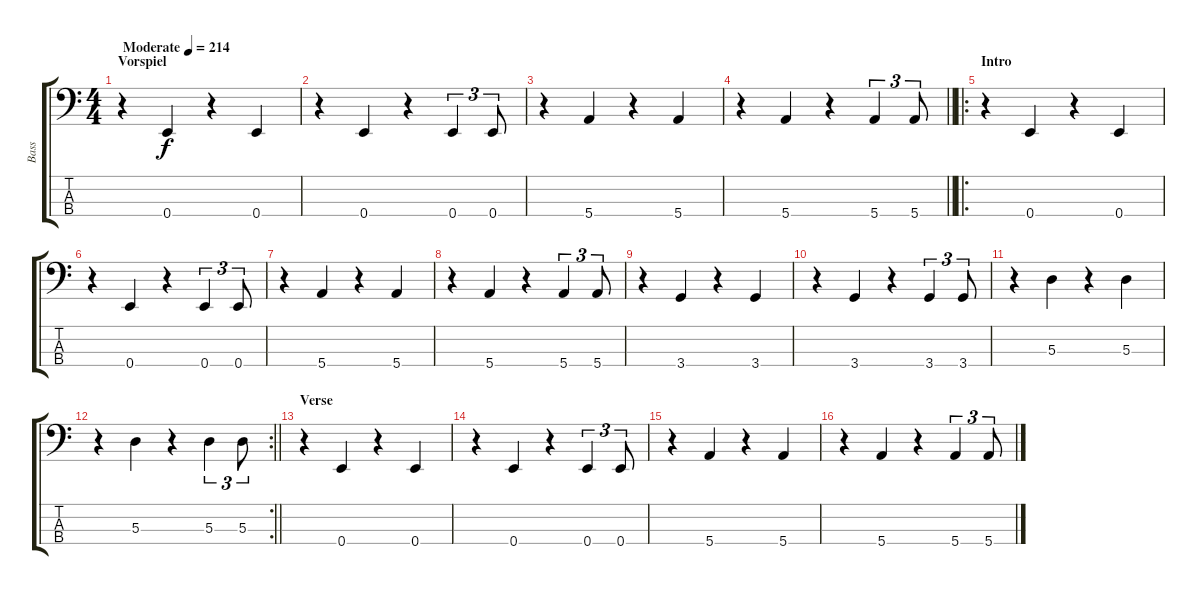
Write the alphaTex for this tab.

\track ("Bass" "Bass") {instrument electricbassfinger}
\staff {score tabs}
\tuning (G2 D2 A1 E1) {hide}
\ts (4 4)
\section ("" "Vorspiel")
\tempo (214 "Moderate")
\clef f4
\ks c
r.4{dy f instrument electricbassfinger} 0.4.4 r.4 0.4.4 |
r.4 0.4.4 r.4 0.4.4{tu (3 2)} 0.4.8{tu (3 2)} |
r.4 5.4.4 r.4 5.4.4 |
\barLineRight lightlight
r.4 5.4.4 r.4 5.4.4{tu (3 2)} 5.4.8{tu (3 2)} |
\ro
\section ("" "Intro")
r.4 0.4.4 r.4 0.4.4 |
r.4 0.4.4 r.4 0.4.4{tu (3 2)} 0.4.8{tu (3 2)} |
r.4 5.4.4 r.4 5.4.4 |
r.4 5.4.4 r.4 5.4.4{tu (3 2)} 5.4.8{tu (3 2)} |
r.4 3.4.4 r.4 3.4.4 |
r.4 3.4.4 r.4 3.4.4{tu (3 2)} 3.4.8{tu (3 2)} |
r.4 5.3.4 r.4 5.3.4 |
\rc 2
\barLineRight lightlight
r.4 5.3.4 r.4 5.3.4{tu (3 2)} 5.3.8{tu (3 2)} |
\section ("" "Verse")
r.4 0.4.4 r.4 0.4.4 |
r.4 0.4.4 r.4 0.4.4{tu (3 2)} 0.4.8{tu (3 2)} |
r.4 5.4.4 r.4 5.4.4 |
r.4 5.4.4 r.4 5.4.4{tu (3 2)} 5.4.8{tu (3 2)}
